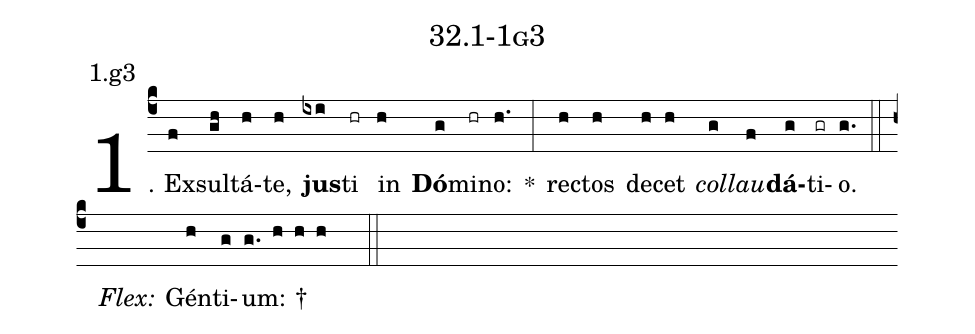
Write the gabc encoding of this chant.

name: 32.1-1g3;
annotation: 1.g3;
%%
(c4)1. Ex(f)sul(gh)tá(h)te,(h) <b>jus</b>(ixi)ti(hr) in(h) <b>Dó</b>(g)mi(hr)no:(h.) *(:) rec(h)tos(h) de(h)cet(h) <i>col</i>(g)<i>lau</i>(f)<b>dá</b>(g)ti(gr)o.(g.) (::)
<i>Flex:</i>()  Gén(h)ti(g)um: †(g. h h h  ::)
